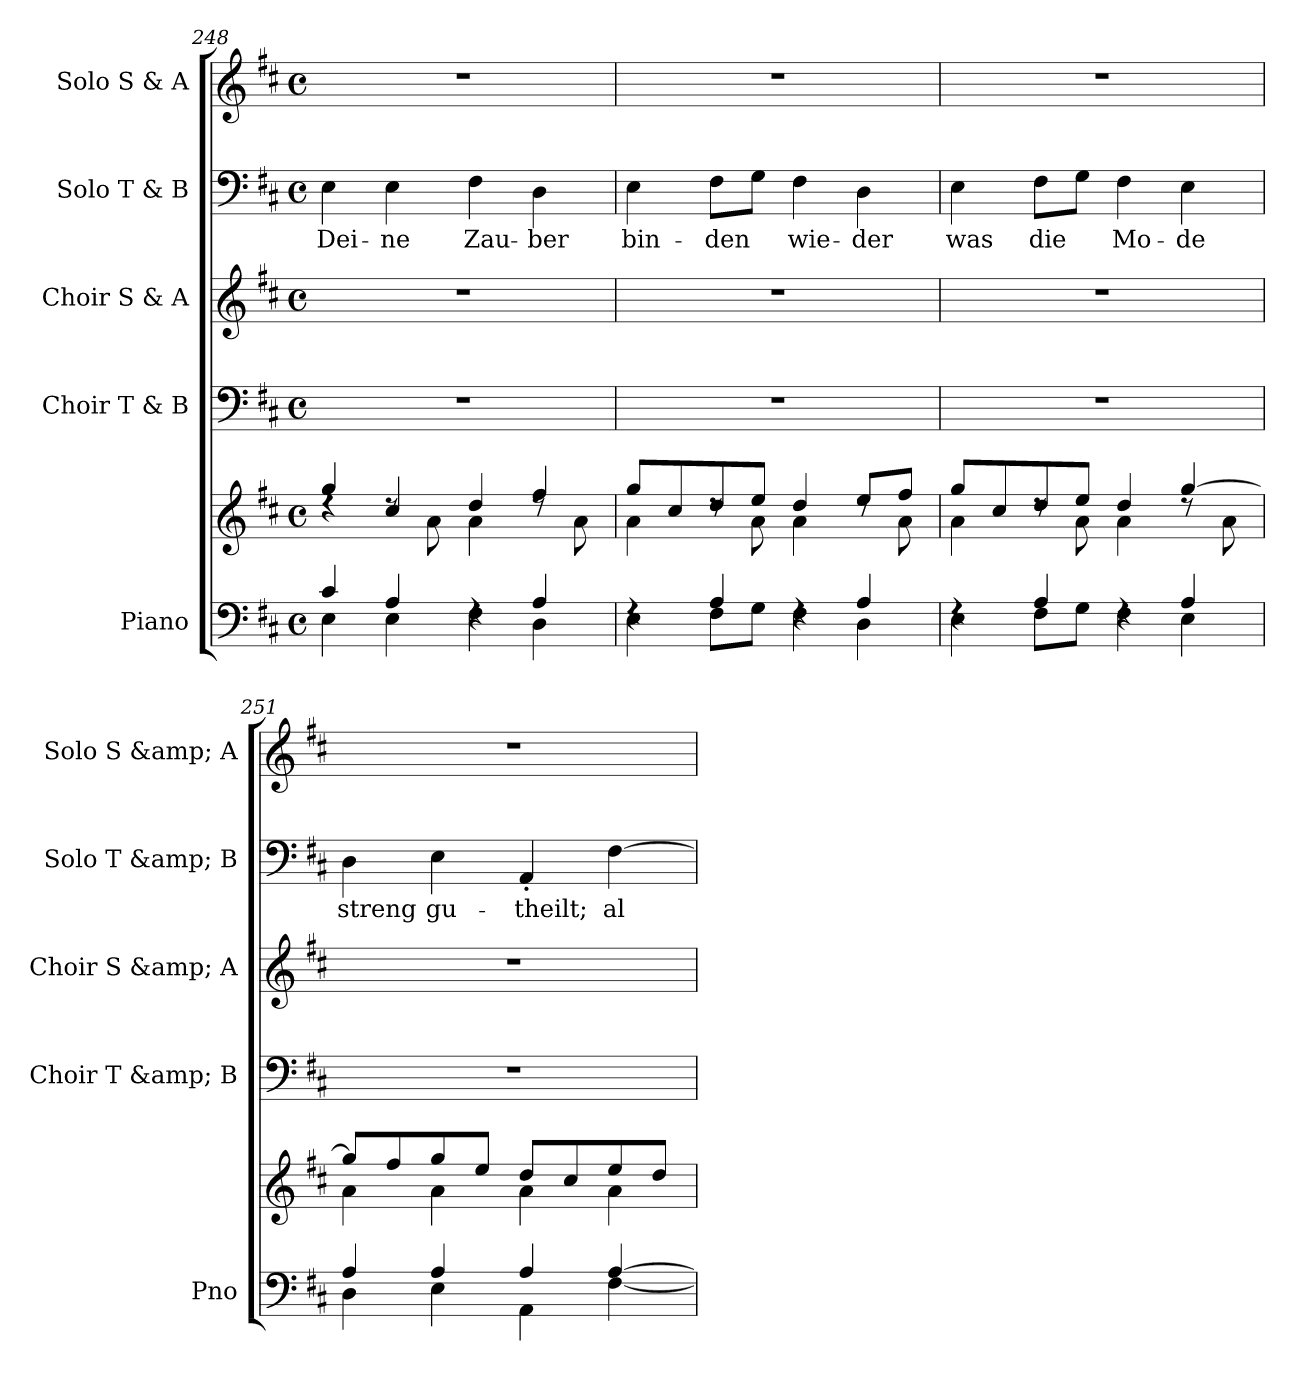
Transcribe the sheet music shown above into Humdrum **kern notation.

**kern	**kern	**kern	**kern	**kern	**text	**kern
*part5	*part5	*part4	*part3	*part2	*part2	*part1
*staff6	*staff5	*staff4	*staff3	*staff2	*staff2	*staff1
*I"Piano	*	*I"Choir T &amp; B	*I"Choir S &amp; A	*I"Solo T &amp; B	*	*I"Solo S &amp; A
*I'Pno	*	*I'Choir T &amp; B	*I'Choir S &amp; A	*I'Solo T &amp; B	*	*I'Solo S &amp; A
*clefF4	*clefG2	*clefF4	*clefG2	*clefF4	*	*clefG2
*k[f#c#]	*k[f#c#]	*k[f#c#]	*k[f#c#]	*k[f#c#]	*	*k[f#c#]
*M4/4	*M4/4	*M4/4	*M4/4	*M4/4	*	*M4/4
*met(c)	*met(c)	*met(c)	*met(c)	*met(c)	*	*met(c)
=248	=248	=248	=248	=248	=248	=248
*^	*^	*	*	*	*	*
!	!	!	!	!	!	!	!LO:LY:b	!
4c#/	4E\	4gg/	4rdd	1r	1r	4E\	Dei-	1r
!	!	!	!	!	!	!	!LO:LY:b	!
4A/	4E\	4cc#/	8rdd	.	.	4E\	-ne	.
.	.	.	8a\	.	.	.	.	.
!	!	!	!	!	!	!	!LO:LY:b	!
4rF	4F#\	4dd/	4a\	.	.	4F#\	Zau-	.
!	!	!	!	!	!	!	!LO:LY:b	!
4A/	4D\	4ff#/	8rdd	.	.	4D\	-ber	.
.	.	.	8a\	.	.	.	.	.
!!LO:LB:g=z
=249	=249	=249	=249	=249	=249	=249	=249	=249
!	!	!	!	!	!	!	!LO:LY:b	!
4rF	4E\	8gg/L	4a\	1r	1r	4E\	bin-	1r
.	.	8cc#/	.	.	.	.	.	.
!	!	!	!	!	!	!	!LO:LY:b	!
4A/	8F#\L	8dd/	8rdd	.	.	8F#\L	-den	.
.	8G\J	8ee/J	8a\	.	.	8G\J	.	.
!	!	!	!	!	!	!	!LO:LY:b	!
4rF	4F#\	4dd/	4a\	.	.	4F#\	wie-	.
!	!	!	!	!	!	!	!LO:LY:b	!
4A/	4D\	8ee/L	8rdd	.	.	4D\	-der	.
.	.	8ff#/J	8a\	.	.	.	.	.
=250	=250	=250	=250	=250	=250	=250	=250	=250
!	!	!	!	!	!	!	!LO:LY:b	!
4rF	4E\	8gg/L	4a\	1r	1r	4E\	was	1r
.	.	8cc#/	.	.	.	.	.	.
!	!	!	!	!	!	!	!LO:LY:b	!
4A/	8F#\L	8dd/	8rdd	.	.	8F#\L	die	.
.	8G\J	8ee/J	8a\	.	.	8G\J	.	.
!	!	!	!	!	!	!	!LO:LY:b	!
4rF	4F#\	4dd/	4a\	.	.	4F#\	Mo-	.
!	!	!	!	!	!	!	!LO:LY:b	!
4A/	4E\	[4gg/	8rdd	.	.	4E\	-de	.
.	.	.	8a\	.	.	.	.	.
=251	=251	=251	=251	=251	=251	=251	=251	=251
!	!	!	!	!	!	!	!LO:LY:b	!
4A/	4D\	8gg/L]	4a\	1r	1r	4D\	streng	1r
.	.	8ff#/	.	.	.	.	.	.
!	!	!	!	!	!	!	!LO:LY:b	!
4A/	4E\	8gg/	4a\	.	.	4E\	gu-	.
.	.	8ee/J	.	.	.	.	.	.
!	!	!	!	!	!	!	!LO:LY:b	!
4A/	4AA\	8dd/L	4a\	.	.	4AA'/	-theilt;	.
.	.	8cc#/	.	.	.	.	.	.
!	!	!	!	!	!	!	!LO:LY:b	!
[4A/	[4F#\	8ee/	4a\	.	.	[4F#\	al-	.
.	.	8dd/J	.	.	.	.	.	.
*v	*v	*	*	*	*	*	*	*
*	*v	*v	*	*	*	*	*
=	=	=	=	=	=	=
*-	*-	*-	*-	*-	*-	*-
